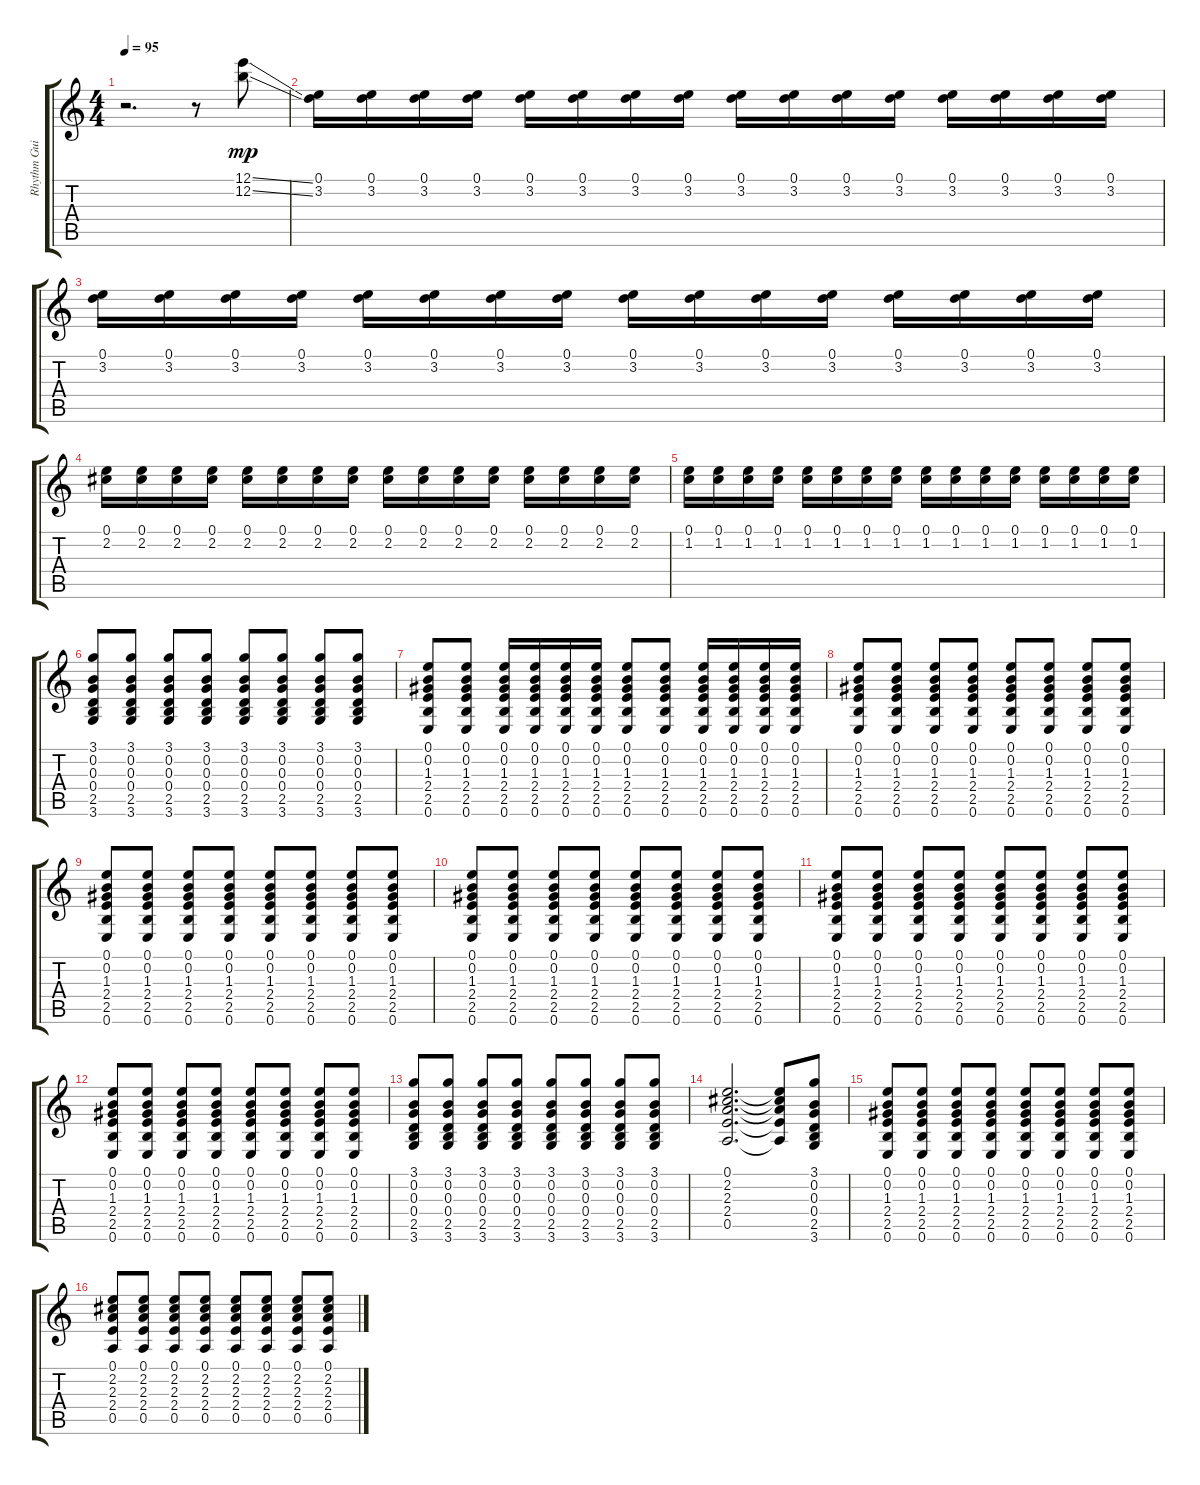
\track ("Rhythm Guitar" "Rhythm Gui") {instrument overdrivenguitar}
\staff {score tabs}
\tuning (E4 B3 G3 D3 A2 E2) {hide}
\ts (4 4)
\tempo 95
\clef g2
\ks c
r.2{d dy mp instrument overdrivenguitar} r.8 (12.1{ss} 12.2{ss}).8 |
(0.1 3.2).16 (0.1 3.2).16 (0.1 3.2).16 (0.1 3.2).16 (0.1 3.2).16 (0.1 3.2).16 (0.1 3.2).16 (0.1 3.2).16 (0.1 3.2).16 (0.1 3.2).16 (0.1 3.2).16 (0.1 3.2).16 (0.1 3.2).16 (0.1 3.2).16 (0.1 3.2).16 (0.1 3.2).16 |
(0.1 3.2).16 (0.1 3.2).16 (0.1 3.2).16 (0.1 3.2).16 (0.1 3.2).16 (0.1 3.2).16 (0.1 3.2).16 (0.1 3.2).16 (0.1 3.2).16 (0.1 3.2).16 (0.1 3.2).16 (0.1 3.2).16 (0.1 3.2).16 (0.1 3.2).16 (0.1 3.2).16 (0.1 3.2).16 |
(0.1 2.2).16 (0.1 2.2).16 (0.1 2.2).16 (0.1 2.2).16 (0.1 2.2).16 (0.1 2.2).16 (0.1 2.2).16 (0.1 2.2).16 (0.1 2.2).16 (0.1 2.2).16 (0.1 2.2).16 (0.1 2.2).16 (0.1 2.2).16 (0.1 2.2).16 (0.1 2.2).16 (0.1 2.2).16 |
(0.1 1.2).16 (0.1 1.2).16 (0.1 1.2).16 (0.1 1.2).16 (0.1 1.2).16 (0.1 1.2).16 (0.1 1.2).16 (0.1 1.2).16 (0.1 1.2).16 (0.1 1.2).16 (0.1 1.2).16 (0.1 1.2).16 (0.1 1.2).16 (0.1 1.2).16 (0.1 1.2).16 (0.1 1.2).16 |
(3.1 0.2 0.3 0.4 2.5 3.6).8 (3.1 0.2 0.3 0.4 2.5 3.6).8 (3.1 0.2 0.3 0.4 2.5 3.6).8 (3.1 0.2 0.3 0.4 2.5 3.6).8 (3.1 0.2 0.3 0.4 2.5 3.6).8 (3.1 0.2 0.3 0.4 2.5 3.6).8 (3.1 0.2 0.3 0.4 2.5 3.6).8 (3.1 0.2 0.3 0.4 2.5 3.6).8 |
(0.1 0.2 1.3 2.4 2.5 0.6).8 (0.1 0.2 1.3 2.4 2.5 0.6).8 (0.1 0.2 1.3 2.4 2.5 0.6).16 (0.1 0.2 1.3 2.4 2.5 0.6).16 (0.1 0.2 1.3 2.4 2.5 0.6).16 (0.1 0.2 1.3 2.4 2.5 0.6).16 (0.1 0.2 1.3 2.4 2.5 0.6).8 (0.1 0.2 1.3 2.4 2.5 0.6).8 (0.1 0.2 1.3 2.4 2.5 0.6).16 (0.1 0.2 1.3 2.4 2.5 0.6).16 (0.1 0.2 1.3 2.4 2.5 0.6).16 (0.1 0.2 1.3 2.4 2.5 0.6).16 |
(0.1 0.2 1.3 2.4 2.5 0.6).8 (0.1 0.2 1.3 2.4 2.5 0.6).8 (0.1 0.2 1.3 2.4 2.5 0.6).8 (0.1 0.2 1.3 2.4 2.5 0.6).8 (0.1 0.2 1.3 2.4 2.5 0.6).8 (0.1 0.2 1.3 2.4 2.5 0.6).8 (0.1 0.2 1.3 2.4 2.5 0.6).8 (0.1 0.2 1.3 2.4 2.5 0.6).8 |
(0.1 0.2 1.3 2.4 2.5 0.6).8 (0.1 0.2 1.3 2.4 2.5 0.6).8 (0.1 0.2 1.3 2.4 2.5 0.6).8 (0.1 0.2 1.3 2.4 2.5 0.6).8 (0.1 0.2 1.3 2.4 2.5 0.6).8 (0.1 0.2 1.3 2.4 2.5 0.6).8 (0.1 0.2 1.3 2.4 2.5 0.6).8 (0.1 0.2 1.3 2.4 2.5 0.6).8 |
(0.1 0.2 1.3 2.4 2.5 0.6).8 (0.1 0.2 1.3 2.4 2.5 0.6).8 (0.1 0.2 1.3 2.4 2.5 0.6).8 (0.1 0.2 1.3 2.4 2.5 0.6).8 (0.1 0.2 1.3 2.4 2.5 0.6).8 (0.1 0.2 1.3 2.4 2.5 0.6).8 (0.1 0.2 1.3 2.4 2.5 0.6).8 (0.1 0.2 1.3 2.4 2.5 0.6).8 |
(0.1 0.2 1.3 2.4 2.5 0.6).8 (0.1 0.2 1.3 2.4 2.5 0.6).8 (0.1 0.2 1.3 2.4 2.5 0.6).8 (0.1 0.2 1.3 2.4 2.5 0.6).8 (0.1 0.2 1.3 2.4 2.5 0.6).8 (0.1 0.2 1.3 2.4 2.5 0.6).8 (0.1 0.2 1.3 2.4 2.5 0.6).8 (0.1 0.2 1.3 2.4 2.5 0.6).8 |
(0.1 0.2 1.3 2.4 2.5 0.6).8 (0.1 0.2 1.3 2.4 2.5 0.6).8 (0.1 0.2 1.3 2.4 2.5 0.6).8 (0.1 0.2 1.3 2.4 2.5 0.6).8 (0.1 0.2 1.3 2.4 2.5 0.6).8 (0.1 0.2 1.3 2.4 2.5 0.6).8 (0.1 0.2 1.3 2.4 2.5 0.6).8 (0.1 0.2 1.3 2.4 2.5 0.6).8 |
(3.1 0.2 0.3 0.4 2.5 3.6).8 (3.1 0.2 0.3 0.4 2.5 3.6).8 (3.1 0.2 0.3 0.4 2.5 3.6).8 (3.1 0.2 0.3 0.4 2.5 3.6).8 (3.1 0.2 0.3 0.4 2.5 3.6).8 (3.1 0.2 0.3 0.4 2.5 3.6).8 (3.1 0.2 0.3 0.4 2.5 3.6).8 (3.1 0.2 0.3 0.4 2.5 3.6).8 |
(0.1 2.2 2.3 2.4 0.5).2{d} (0.1{t} 2.2{t} 2.3{t} 2.4{t} 0.5{t}).8 (3.1 0.2 0.3 0.4 2.5 3.6).8 |
(0.1 0.2 1.3 2.4 2.5 0.6).8 (0.1 0.2 1.3 2.4 2.5 0.6).8 (0.1 0.2 1.3 2.4 2.5 0.6).8 (0.1 0.2 1.3 2.4 2.5 0.6).8 (0.1 0.2 1.3 2.4 2.5 0.6).8 (0.1 0.2 1.3 2.4 2.5 0.6).8 (0.1 0.2 1.3 2.4 2.5 0.6).8 (0.1 0.2 1.3 2.4 2.5 0.6).8 |
(0.1 2.2 2.3 2.4 0.5).8 (0.1 2.2 2.3 2.4 0.5).8 (0.1 2.2 2.3 2.4 0.5).8 (0.1 2.2 2.3 2.4 0.5).8 (0.1 2.2 2.3 2.4 0.5).8 (0.1 2.2 2.3 2.4 0.5).8 (0.1 2.2 2.3 2.4 0.5).8 (0.1 2.2 2.3 2.4 0.5).8
